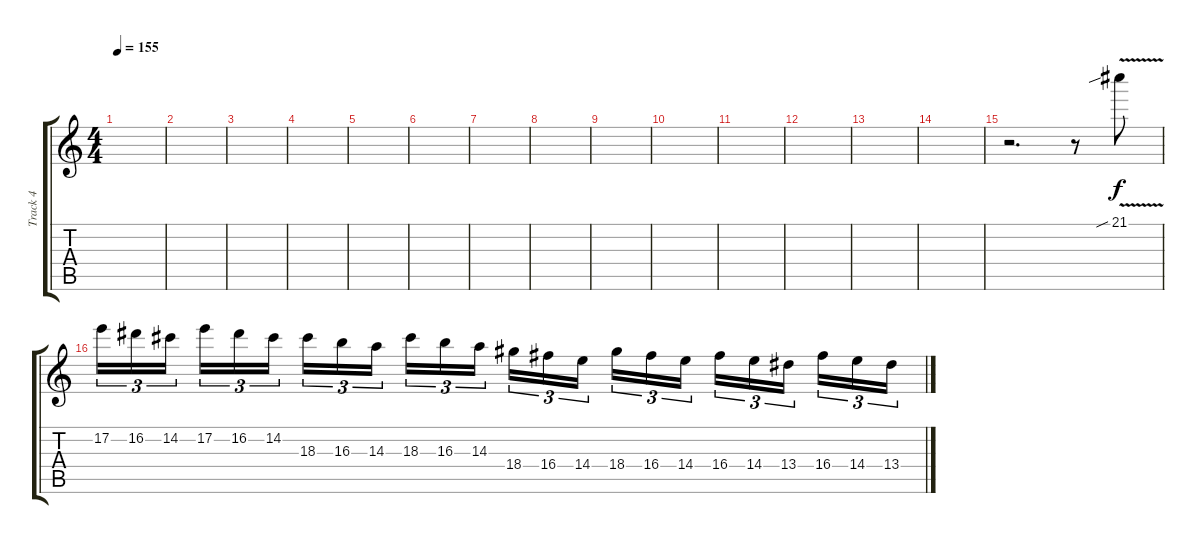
\track ("Track 4" "Track 4") {instrument distortionguitar}
\staff {score tabs}
\tuning (E4 B3 G3 D3 A2 E2) {hide}
\ts (4 4)
\tempo 155
\clef g2
\ks c
|
|
|
|
|
|
|
|
|
|
|
|
|
|
r.2{d} r.8 21.1{v sib}.8 |
17.2.16{tu (3 2)} 16.2.16{tu (3 2)} 14.2.16{tu (3 2)} 17.2.16{tu (3 2)} 16.2.16{tu (3 2)} 14.2.16{tu (3 2)} 18.3.16{tu (3 2)} 16.3.16{tu (3 2)} 14.3.16{tu (3 2)} 18.3.16{tu (3 2)} 16.3.16{tu (3 2)} 14.3.16{tu (3 2)} 18.4.16{tu (3 2)} 16.4.16{tu (3 2)} 14.4.16{tu (3 2)} 18.4.16{tu (3 2)} 16.4.16{tu (3 2)} 14.4.16{tu (3 2)} 16.4.16{tu (3 2)} 14.4.16{tu (3 2)} 13.4.16{tu (3 2)} 16.4.16{tu (3 2)} 14.4.16{tu (3 2)} 13.4.16{tu (3 2)}
